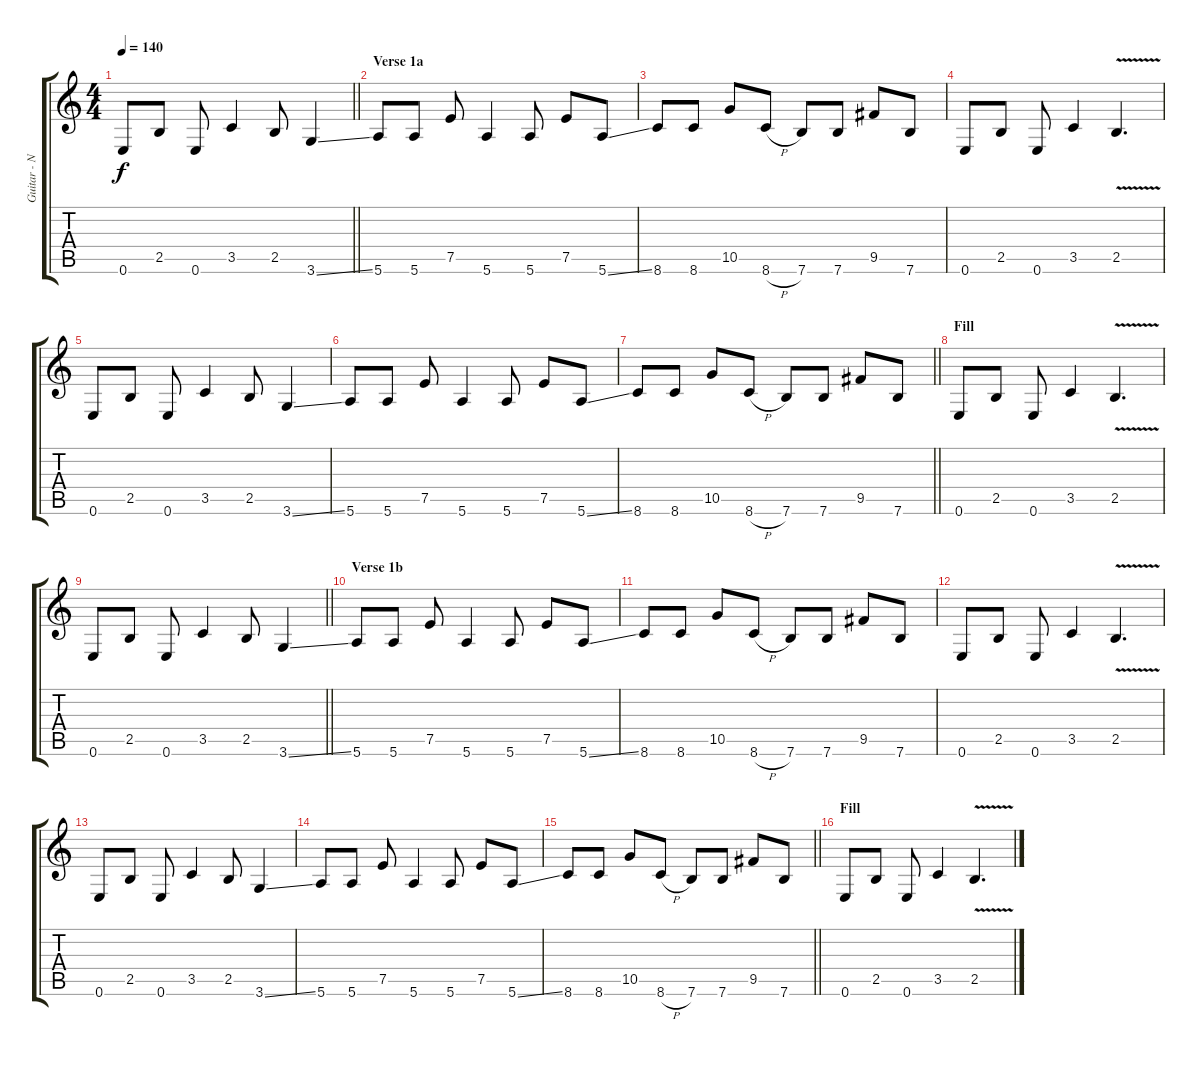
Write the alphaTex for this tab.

\track ("Guitar - Noodles" "Guitar - N") {instrument electricguitarjazz}
\staff {score tabs}
\tuning (E4 B3 G3 D3 A2 E2) {hide}
\ts (4 4)
\tempo 140
\clef g2
\barLineRight lightlight
\ks c
0.6.8{dy f} 2.5.8 0.6.8 3.5.4 2.5.8 3.6{ss}.4 |
\section ("" "Verse 1a")
5.6.8 5.6.8 7.5.8 5.6.4 5.6.8 7.5.8 5.6{ss}.8 |
8.6.8 8.6.8 10.5.8 8.6{h}.8 7.6.8 7.6.8 9.5.8 7.6.8 |
0.6.8 2.5.8 0.6.8 3.5.4 2.5{v}.4{d} |
0.6.8 2.5.8 0.6.8 3.5.4 2.5.8 3.6{ss}.4 |
5.6.8 5.6.8 7.5.8 5.6.4 5.6.8 7.5.8 5.6{ss}.8 |
\barLineRight lightlight
8.6.8 8.6.8 10.5.8 8.6{h}.8 7.6.8 7.6.8 9.5.8 7.6.8 |
\section ("" "Fill")
0.6.8 2.5.8 0.6.8 3.5.4 2.5{v}.4{d} |
\barLineRight lightlight
0.6.8 2.5.8 0.6.8 3.5.4 2.5.8 3.6{ss}.4 |
\section ("" "Verse 1b")
5.6.8 5.6.8 7.5.8 5.6.4 5.6.8 7.5.8 5.6{ss}.8 |
8.6.8 8.6.8 10.5.8 8.6{h}.8 7.6.8 7.6.8 9.5.8 7.6.8 |
0.6.8 2.5.8 0.6.8 3.5.4 2.5{v}.4{d} |
0.6.8 2.5.8 0.6.8 3.5.4 2.5.8 3.6{ss}.4 |
5.6.8 5.6.8 7.5.8 5.6.4 5.6.8 7.5.8 5.6{ss}.8 |
\barLineRight lightlight
8.6.8 8.6.8 10.5.8 8.6{h}.8 7.6.8 7.6.8 9.5.8 7.6.8 |
\section ("" "Fill")
0.6.8 2.5.8 0.6.8 3.5.4 2.5{v}.4{d}
